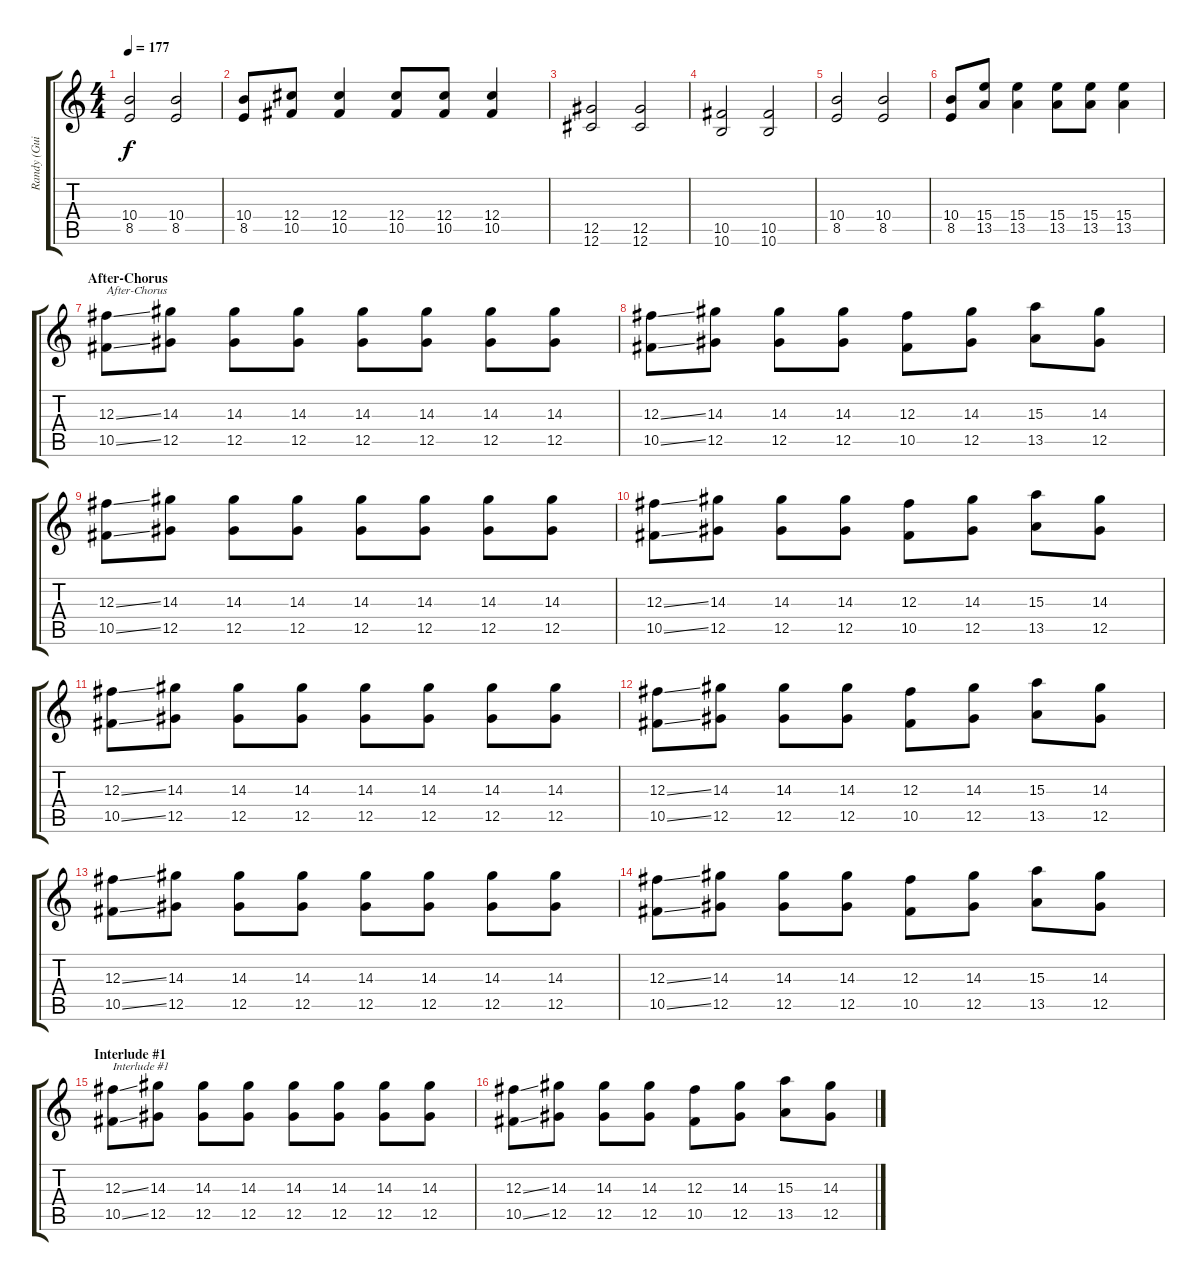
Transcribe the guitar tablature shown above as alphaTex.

\track ("Randy (Guitar + Lyrics)" "Randy (Gui") {instrument overdrivenguitar}
\staff {score tabs}
\tuning (Eb4 Bb3 Gb3 Db3 Ab2 Db2) {hide}
\ts (4 4)
\tempo 177
\clef g2
\ks c
(10.4 8.5).2{dy f} (10.4 8.5).2 |
(10.4 8.5).8 (12.4 10.5).8 (12.4 10.5).4 (12.4 10.5).8 (12.4 10.5).8 (12.4 10.5).4 |
(12.5 12.6).2 (12.5 12.6).2 |
(10.5 10.6).2 (10.5 10.6).2 |
(10.4 8.5).2 (10.4 8.5).2 |
(10.4 8.5).8 (15.4 13.5).8 (15.4 13.5).4 (15.4 13.5).8 (15.4 13.5).8 (15.4 13.5).4 |
\section ("" "After-Chorus")
(12.3{ss} 10.5{ss}).8{txt "After-Chorus"} (14.3 12.5).8 (14.3 12.5).8 (14.3 12.5).8 (14.3 12.5).8 (14.3 12.5).8 (14.3 12.5).8 (14.3 12.5).8 |
(12.3{ss} 10.5{ss}).8 (14.3 12.5).8 (14.3 12.5).8 (14.3 12.5).8 (12.3 10.5).8 (14.3 12.5).8 (15.3 13.5).8 (14.3 12.5).8 |
(12.3{ss} 10.5{ss}).8 (14.3 12.5).8 (14.3 12.5).8 (14.3 12.5).8 (14.3 12.5).8 (14.3 12.5).8 (14.3 12.5).8 (14.3 12.5).8 |
(12.3{ss} 10.5{ss}).8 (14.3 12.5).8 (14.3 12.5).8 (14.3 12.5).8 (12.3 10.5).8 (14.3 12.5).8 (15.3 13.5).8 (14.3 12.5).8 |
(12.3{ss} 10.5{ss}).8 (14.3 12.5).8 (14.3 12.5).8 (14.3 12.5).8 (14.3 12.5).8 (14.3 12.5).8 (14.3 12.5).8 (14.3 12.5).8 |
(12.3{ss} 10.5{ss}).8 (14.3 12.5).8 (14.3 12.5).8 (14.3 12.5).8 (12.3 10.5).8 (14.3 12.5).8 (15.3 13.5).8 (14.3 12.5).8 |
(12.3{ss} 10.5{ss}).8 (14.3 12.5).8 (14.3 12.5).8 (14.3 12.5).8 (14.3 12.5).8 (14.3 12.5).8 (14.3 12.5).8 (14.3 12.5).8 |
(12.3{ss} 10.5{ss}).8 (14.3 12.5).8 (14.3 12.5).8 (14.3 12.5).8 (12.3 10.5).8 (14.3 12.5).8 (15.3 13.5).8 (14.3 12.5).8 |
\section ("" "Interlude #1")
(12.3{ss} 10.5{ss}).8{txt "Interlude #1"} (14.3 12.5).8 (14.3 12.5).8 (14.3 12.5).8 (14.3 12.5).8 (14.3 12.5).8 (14.3 12.5).8 (14.3 12.5).8 |
(12.3{ss} 10.5{ss}).8 (14.3 12.5).8 (14.3 12.5).8 (14.3 12.5).8 (12.3 10.5).8 (14.3 12.5).8 (15.3 13.5).8 (14.3 12.5).8
